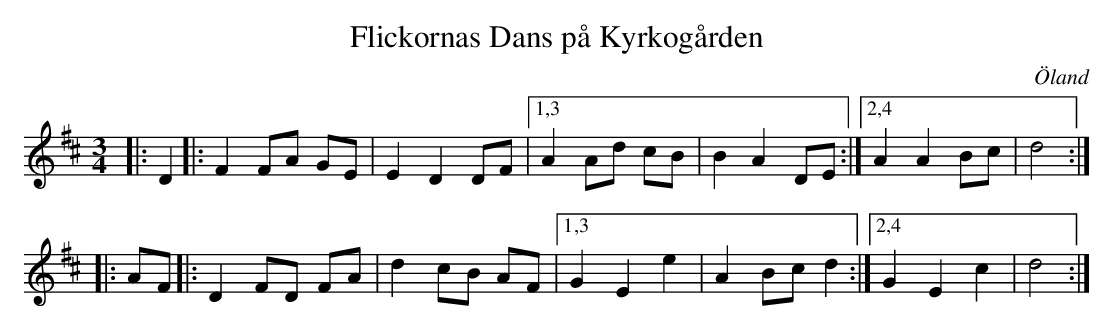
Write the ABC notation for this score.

X:1
T: Flickornas Dans p\aa Kyrkog\aarden
O: \"Oland
M: 3/4
L: 1/8
K: D
|: D2 |: F2 FA GE | E2 D2 DF |1,3 A2 Ad cB | B2 A2 DE :|2,4 A2 A2 Bc | d4 :|
|: AF |: D2 FD FA | d2 cB AF |1,3 G2 E2 e2 | A2 Bc d2 :|2,4 G2 E2 c2 | d4 :|
